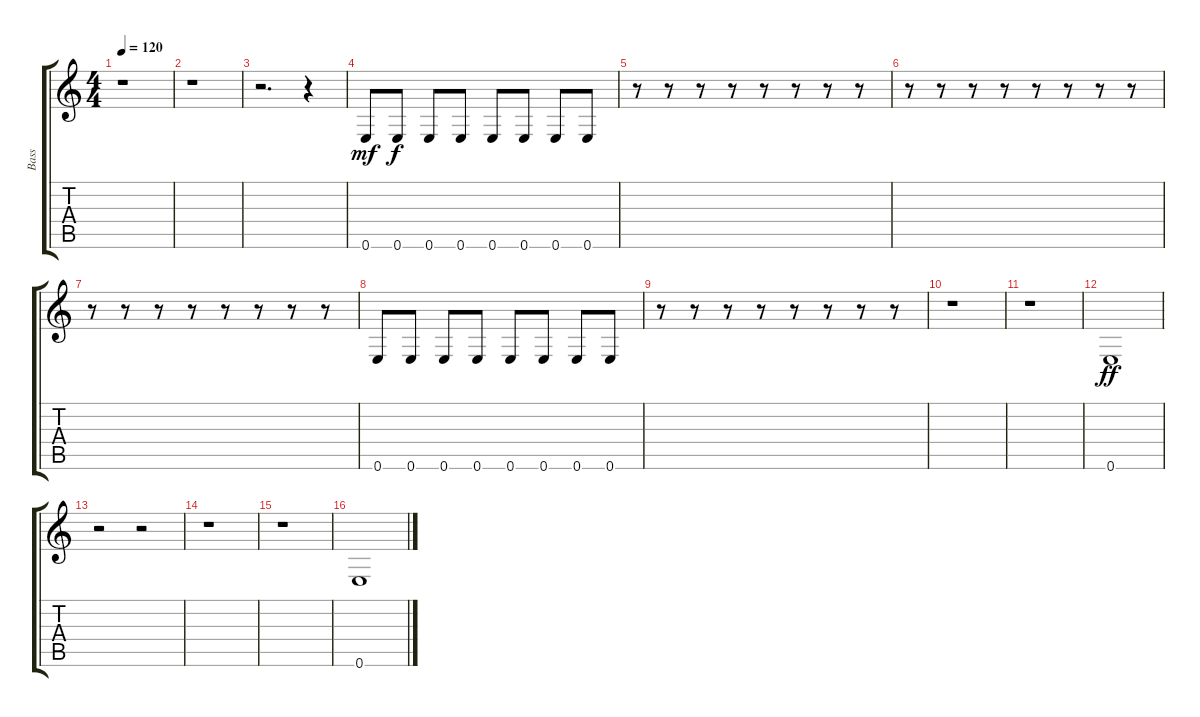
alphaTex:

\track ("Bass" "Bass") {instrument electricbassfinger}
\staff {score tabs}
\tuning (E4 B3 G3 D3 A2 E2) {hide}
\ts (4 4)
\tempo 120
\clef g2
\ks c
r.1{dy mf} |
r.1 |
r.2{d} r.4 |
0.6.8 0.6.8{dy f} 0.6.8 0.6.8 0.6.8 0.6.8 0.6.8 0.6.8 |
r.8 r.8 r.8 r.8 r.8 r.8 r.8 r.8 |
r.8 r.8 r.8 r.8 r.8 r.8 r.8 r.8 |
r.8 r.8 r.8 r.8 r.8 r.8 r.8 r.8 |
0.6.8 0.6.8 0.6.8 0.6.8 0.6.8 0.6.8 0.6.8 0.6.8 |
r.8 r.8 r.8 r.8 r.8 r.8 r.8 r.8 |
r.1 |
r.1 |
0.6.1{dy ff} |
r.2 r.2 |
r.1 |
r.1 |
0.6.1
